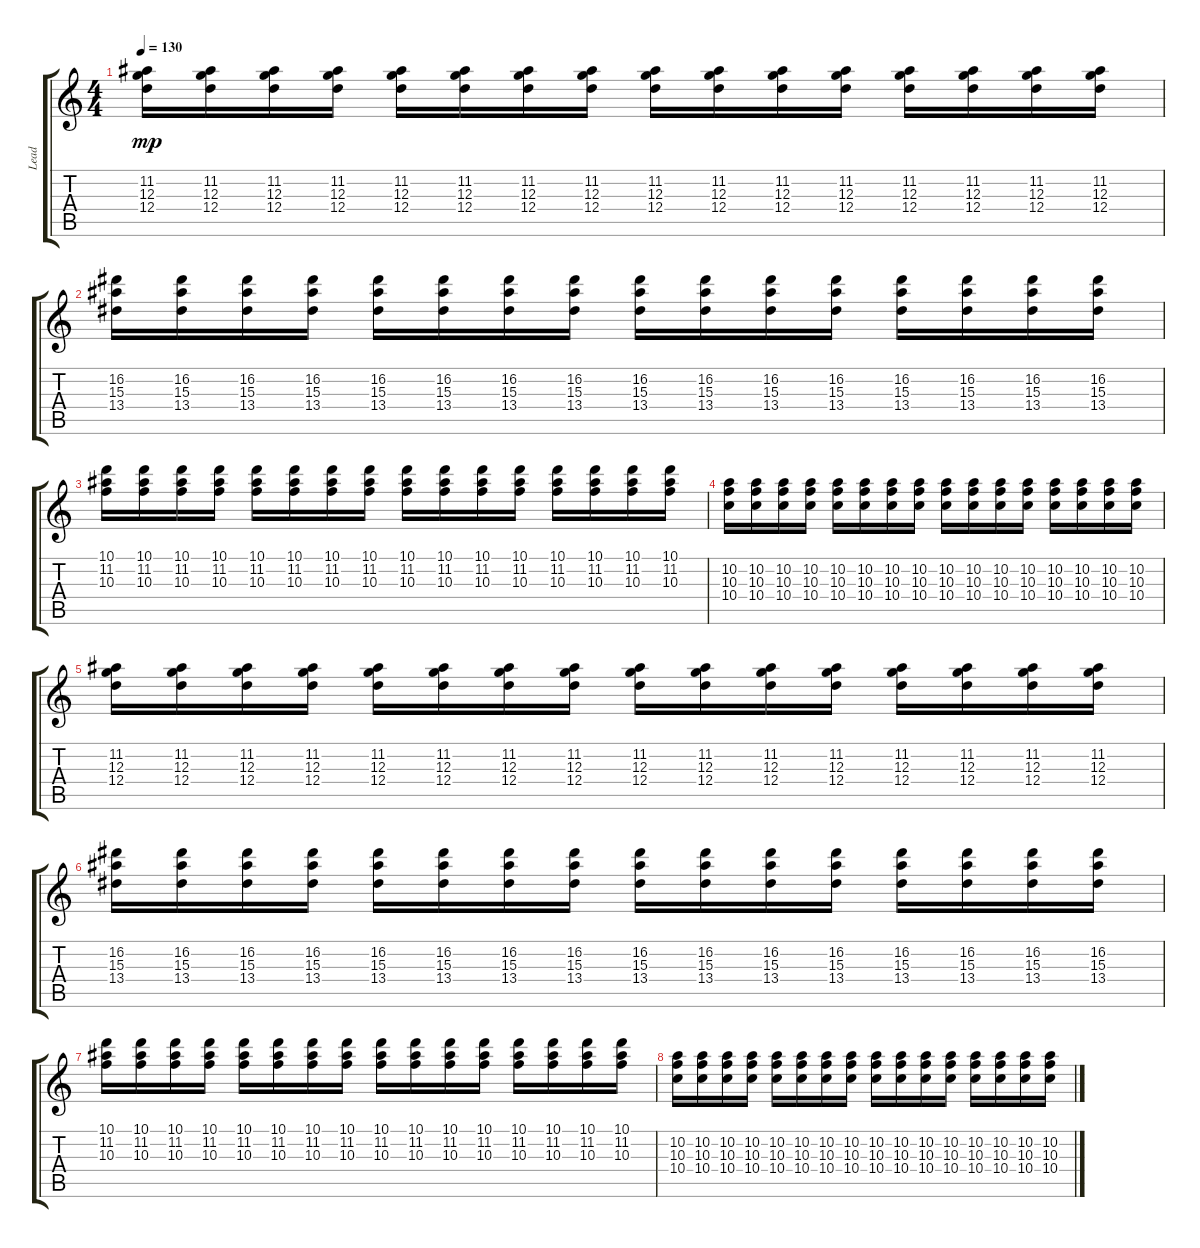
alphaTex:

\track ("Lead" "Lead") {instrument overdrivenguitar}
\staff {score tabs}
\tuning (E4 B3 G3 D3 A2 D2) {hide}
\ts (4 4)
\tempo 130
\clef g2
\ks c
(11.2 12.3 12.4).16{dy mp} (11.2 12.3 12.4).16 (11.2 12.3 12.4).16 (11.2 12.3 12.4).16 (11.2 12.3 12.4).16 (11.2 12.3 12.4).16 (11.2 12.3 12.4).16 (11.2 12.3 12.4).16 (11.2 12.3 12.4).16 (11.2 12.3 12.4).16 (11.2 12.3 12.4).16 (11.2 12.3 12.4).16 (11.2 12.3 12.4).16 (11.2 12.3 12.4).16 (11.2 12.3 12.4).16 (11.2 12.3 12.4).16 |
(16.2 15.3 13.4).16 (16.2 15.3 13.4).16 (16.2 15.3 13.4).16 (16.2 15.3 13.4).16 (16.2 15.3 13.4).16 (16.2 15.3 13.4).16 (16.2 15.3 13.4).16 (16.2 15.3 13.4).16 (16.2 15.3 13.4).16 (16.2 15.3 13.4).16 (16.2 15.3 13.4).16 (16.2 15.3 13.4).16 (16.2 15.3 13.4).16 (16.2 15.3 13.4).16 (16.2 15.3 13.4).16 (16.2 15.3 13.4).16 |
(10.1 11.2 10.3).16 (10.1 11.2 10.3).16 (10.1 11.2 10.3).16 (10.1 11.2 10.3).16 (10.1 11.2 10.3).16 (10.1 11.2 10.3).16 (10.1 11.2 10.3).16 (10.1 11.2 10.3).16 (10.1 11.2 10.3).16 (10.1 11.2 10.3).16 (10.1 11.2 10.3).16 (10.1 11.2 10.3).16 (10.1 11.2 10.3).16 (10.1 11.2 10.3).16 (10.1 11.2 10.3).16 (10.1 11.2 10.3).16 |
(10.2 10.3 10.4).16 (10.2 10.3 10.4).16 (10.2 10.3 10.4).16 (10.2 10.3 10.4).16 (10.2 10.3 10.4).16 (10.2 10.3 10.4).16 (10.2 10.3 10.4).16 (10.2 10.3 10.4).16 (10.2 10.3 10.4).16 (10.2 10.3 10.4).16 (10.2 10.3 10.4).16 (10.2 10.3 10.4).16 (10.2 10.3 10.4).16 (10.2 10.3 10.4).16 (10.2 10.3 10.4).16 (10.2 10.3 10.4).16 |
(11.2 12.3 12.4).16 (11.2 12.3 12.4).16 (11.2 12.3 12.4).16 (11.2 12.3 12.4).16 (11.2 12.3 12.4).16 (11.2 12.3 12.4).16 (11.2 12.3 12.4).16 (11.2 12.3 12.4).16 (11.2 12.3 12.4).16 (11.2 12.3 12.4).16 (11.2 12.3 12.4).16 (11.2 12.3 12.4).16 (11.2 12.3 12.4).16 (11.2 12.3 12.4).16 (11.2 12.3 12.4).16 (11.2 12.3 12.4).16 |
(16.2 15.3 13.4).16 (16.2 15.3 13.4).16 (16.2 15.3 13.4).16 (16.2 15.3 13.4).16 (16.2 15.3 13.4).16 (16.2 15.3 13.4).16 (16.2 15.3 13.4).16 (16.2 15.3 13.4).16 (16.2 15.3 13.4).16 (16.2 15.3 13.4).16 (16.2 15.3 13.4).16 (16.2 15.3 13.4).16 (16.2 15.3 13.4).16 (16.2 15.3 13.4).16 (16.2 15.3 13.4).16 (16.2 15.3 13.4).16 |
(10.1 11.2 10.3).16 (10.1 11.2 10.3).16 (10.1 11.2 10.3).16 (10.1 11.2 10.3).16 (10.1 11.2 10.3).16 (10.1 11.2 10.3).16 (10.1 11.2 10.3).16 (10.1 11.2 10.3).16 (10.1 11.2 10.3).16 (10.1 11.2 10.3).16 (10.1 11.2 10.3).16 (10.1 11.2 10.3).16 (10.1 11.2 10.3).16 (10.1 11.2 10.3).16 (10.1 11.2 10.3).16 (10.1 11.2 10.3).16 |
(10.2 10.3 10.4).16 (10.2 10.3 10.4).16 (10.2 10.3 10.4).16 (10.2 10.3 10.4).16 (10.2 10.3 10.4).16 (10.2 10.3 10.4).16 (10.2 10.3 10.4).16 (10.2 10.3 10.4).16 (10.2 10.3 10.4).16 (10.2 10.3 10.4).16 (10.2 10.3 10.4).16 (10.2 10.3 10.4).16 (10.2 10.3 10.4).16 (10.2 10.3 10.4).16 (10.2 10.3 10.4).16 (10.2 10.3 10.4).16
